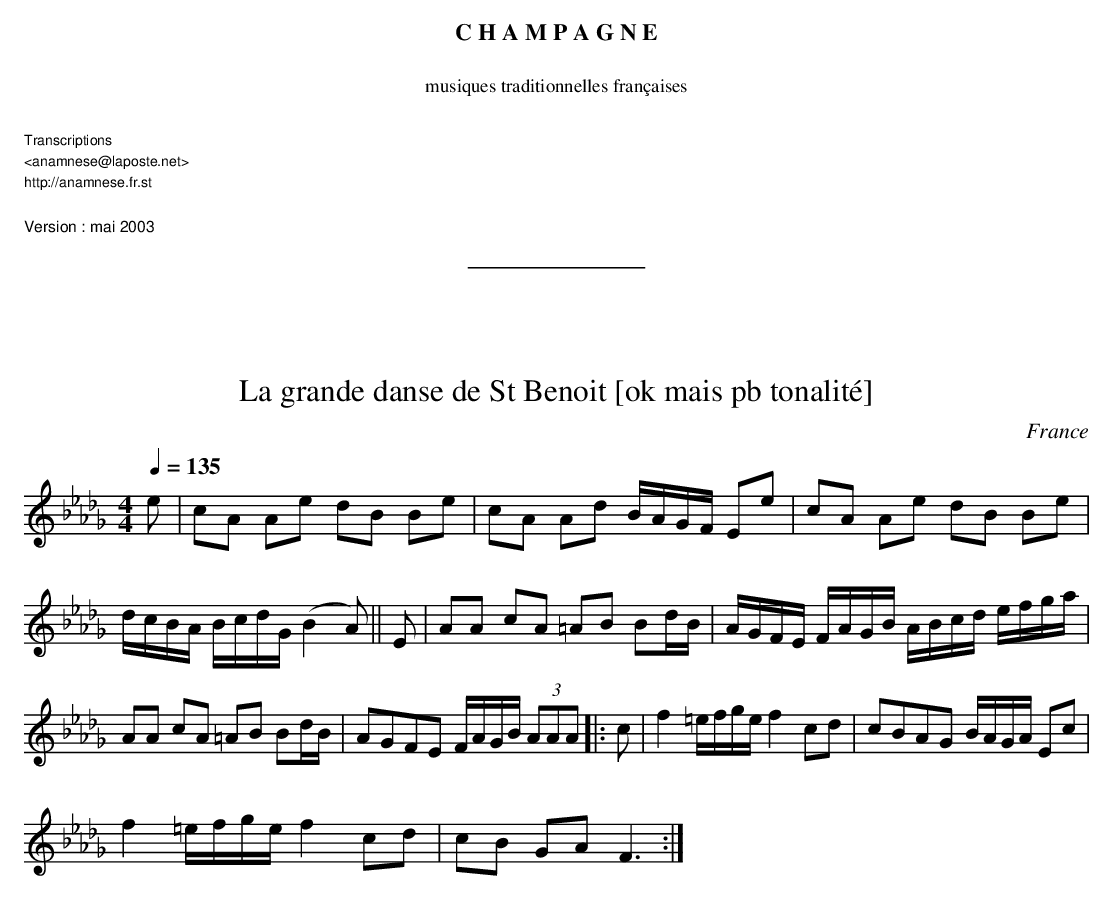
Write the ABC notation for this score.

X:1
T:La grande danse de St Benoit [ok mais pb tonalité]
O:France
M:4/4
L:1/8
Q:1/4=135
K:Db
e | cA Ae dB Be | cA Ad B/A/G/F/ Ee | cA Ae dB Be |
d/c/B/A/ B/c/d/G/ (B2A) || E | AA cA =AB Bd/B/ | A/G/F/E/ F/A/G/B/ A/B/c/d/ e/f/g/a/ |
AA cA =AB Bd/B/ | AGFE F/A/G/B/ (3AAA |: c | f2 =e/f/g/e/ f2 cd | cBAG B/A/G/A/ Ec |
f2 =e/f/g/e/ f2 cd | cB GA F3 :|
